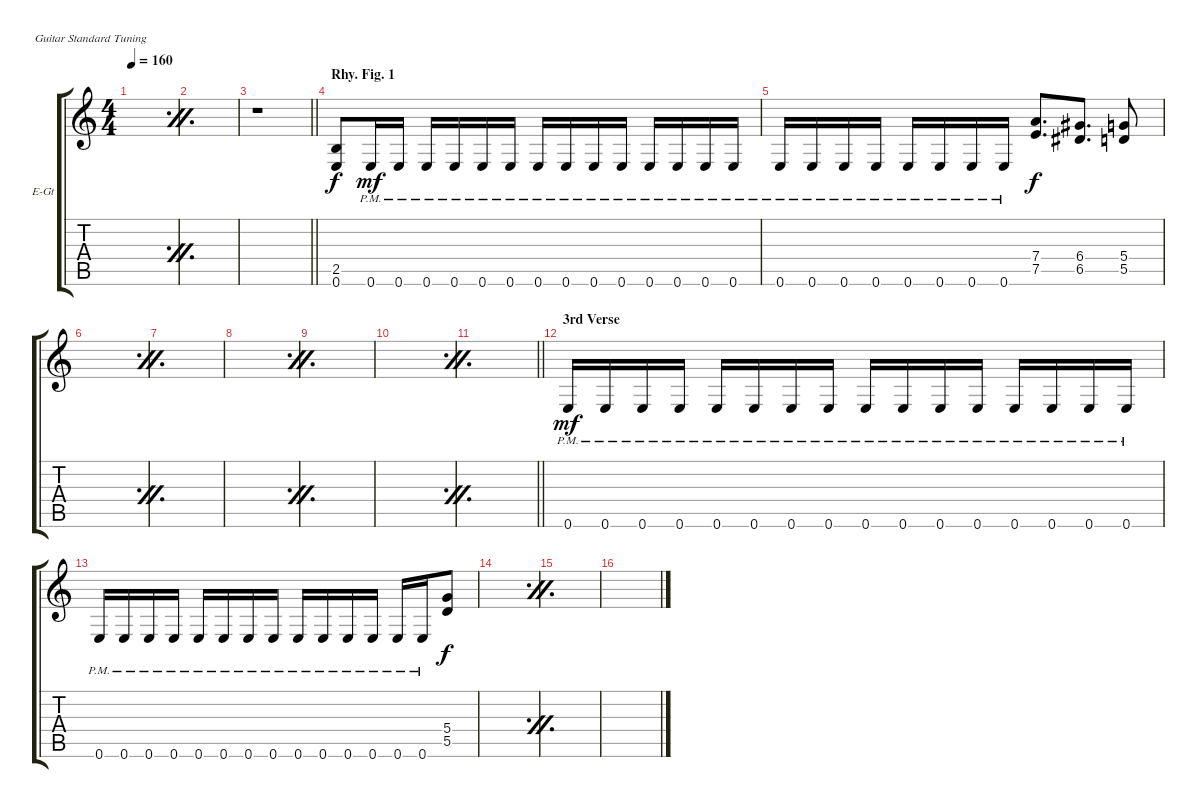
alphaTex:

\bracketExtendMode groupsimilarinstruments
\firstSystemTrackNameOrientation horizontal
\otherSystemsTrackNameOrientation horizontal
\track ("Gtr. I Rhytm" "E-Gt") {instrument overdrivenguitar}
\staff {score tabs}
\tuning (E4 B3 G3 D3 A2 E2)
\ts (4 4)
\tempo 160
\clef g2
\simile firstofdouble
\ks c
|
\simile secondofdouble
|
\barLineRight lightlight
r.1 |
\section ("" "Rhy. Fig. 1")
(2.5 0.6).8{dy f} 0.6{pm}.16{dy mf} 0.6{pm}.16 0.6{pm}.16 0.6{pm}.16 0.6{pm}.16 0.6{pm}.16 0.6{pm}.16 0.6{pm}.16 0.6{pm}.16 0.6{pm}.16 0.6{pm}.16 0.6{pm}.16 0.6{pm}.16 0.6{pm}.16 |
0.6{pm}.16 0.6{pm}.16 0.6{pm}.16 0.6{pm}.16 0.6{pm}.16 0.6{pm}.16 0.6{pm}.16 0.6{pm}.16 (7.4 7.5).8{d dy f} (6.4 6.5).8{d} (5.4 5.5).8 |
\simile firstofdouble
|
\simile secondofdouble
|
\simile firstofdouble
|
\simile secondofdouble
|
\simile firstofdouble
|
\simile secondofdouble
\barLineRight lightlight
|
\section ("" "3rd Verse")
\simile none
0.6{pm}.16{dy mf} 0.6{pm}.16 0.6{pm}.16 0.6{pm}.16 0.6{pm}.16 0.6{pm}.16 0.6{pm}.16 0.6{pm}.16 0.6{pm}.16 0.6{pm}.16 0.6{pm}.16 0.6{pm}.16 0.6{pm}.16 0.6{pm}.16 0.6{pm}.16 0.6{pm}.16 |
0.6{pm}.16 0.6{pm}.16 0.6{pm}.16 0.6{pm}.16 0.6{pm}.16 0.6{pm}.16 0.6{pm}.16 0.6{pm}.16 0.6{pm}.16 0.6{pm}.16 0.6{pm}.16 0.6{pm}.16 0.6{pm}.16 0.6{pm}.16 (5.4 5.5).8{dy f} |
\simile firstofdouble
|
\simile secondofdouble
|
\simile firstofdouble
